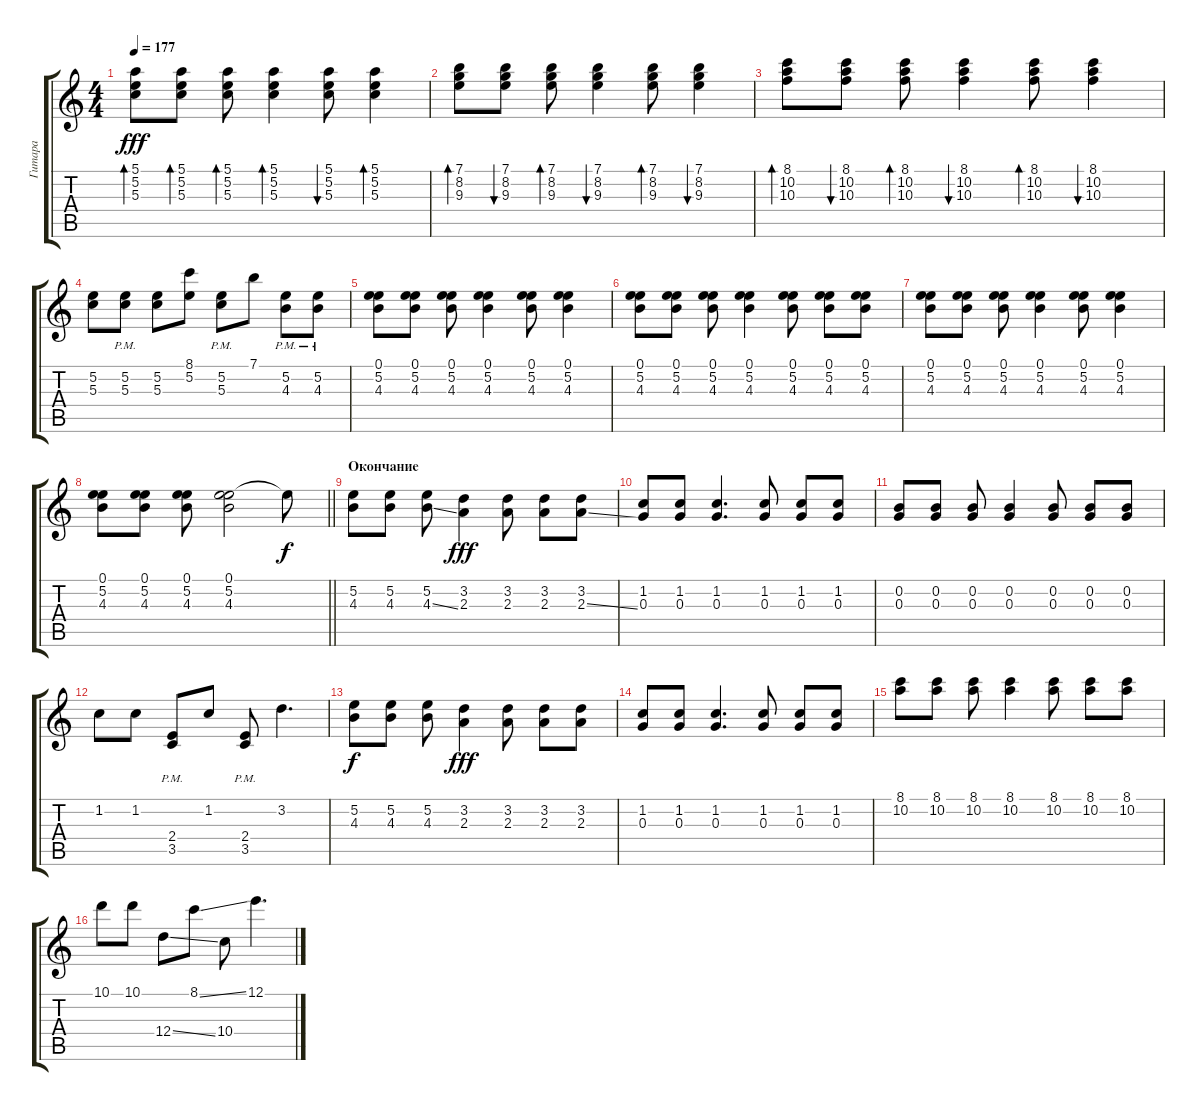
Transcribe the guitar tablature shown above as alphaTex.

\track ("Гитара" "Гитара") {instrument electricguitarclean}
\staff {score tabs}
\tuning (E4 B3 G3 D3 A2 E2) {hide}
\ts (4 4)
\tempo 177
\clef g2
\ks c
(5.1 5.2 5.3).8{bd 60 dy fff} (5.1 5.2 5.3).8{bd 60} (5.1 5.2 5.3).8{bd 60} (5.1 5.2 5.3).4{bd 60} (5.1 5.2 5.3).8{bu 60} (5.1 5.2 5.3).4{bd 60} |
(7.1 8.2 9.3).8{bd 60} (7.1 8.2 9.3).8{bu 60} (7.1 8.2 9.3).8{bd 60} (7.1 8.2 9.3).4{bu 60} (7.1 8.2 9.3).8{bd 60} (7.1 8.2 9.3).4{bu 60} |
(8.1 10.2 10.3).8{bd 60} (8.1 10.2 10.3).8{bu 60} (8.1 10.2 10.3).8{bd 60} (8.1 10.2 10.3).4{bu 60} (8.1 10.2 10.3).8{bd 60} (8.1 10.2 10.3).4{bu 60} |
(5.2 5.3).8 (5.2{pm} 5.3{pm}).8 (5.2 5.3).8 (8.1 5.2).8 (5.2{pm} 5.3{pm}).8 7.1.8 (5.2{pm} 4.3{pm}).8 (5.2{pm} 4.3{pm}).8 |
(0.1 5.2 4.3).8 (0.1 5.2 4.3).8 (0.1 5.2 4.3).8 (0.1 5.2 4.3).4 (0.1 5.2 4.3).8 (0.1 5.2 4.3).4 |
(0.1 5.2 4.3).8 (0.1 5.2 4.3).8 (0.1 5.2 4.3).8 (0.1 5.2 4.3).4 (0.1 5.2 4.3).8 (0.1 5.2 4.3).8 (0.1 5.2 4.3).8 |
(0.1 5.2 4.3).8 (0.1 5.2 4.3).8 (0.1 5.2 4.3).8 (0.1 5.2 4.3).4 (0.1 5.2 4.3).8 (0.1 5.2 4.3).4 |
\barLineRight lightlight
(0.1 5.2 4.3).8 (0.1 5.2 4.3).8 (0.1 5.2 4.3).8 (0.1 5.2 4.3).2 0.1{t}.8{dy f} |
\section ("" "Окончание")
(5.2 4.3).8 (5.2 4.3).8 (5.2 4.3{ss}).8 (3.2 2.3).4{dy fff} (3.2 2.3).8 (3.2 2.3).8 (3.2 2.3{ss}).8 |
(1.2 0.3).8 (1.2 0.3).8 (1.2 0.3).4{d} (1.2 0.3).8 (1.2 0.3).8 (1.2 0.3).8 |
(0.2 0.3).8 (0.2 0.3).8 (0.2 0.3).8 (0.2 0.3).4 (0.2 0.3).8 (0.2 0.3).8 (0.2 0.3).8 |
1.2.8 1.2.8 (2.4{pm} 3.5{pm}).8 1.2.8 (2.4{pm} 3.5{pm}).8 3.2.4{d} |
(5.2 4.3).8{dy f} (5.2 4.3).8 (5.2 4.3).8 (3.2 2.3).4{dy fff} (3.2 2.3).8 (3.2 2.3).8 (3.2 2.3).8 |
(1.2 0.3).8 (1.2 0.3).8 (1.2 0.3).4{d} (1.2 0.3).8 (1.2 0.3).8 (1.2 0.3).8 |
(8.1 10.2).8 (8.1 10.2).8 (8.1 10.2).8 (8.1 10.2).4 (8.1 10.2).8 (8.1 10.2).8 (8.1 10.2).8 |
10.1.8 10.1.8 12.4{ss}.8 8.1{ss}.8 10.4.8 12.1.4{d}
